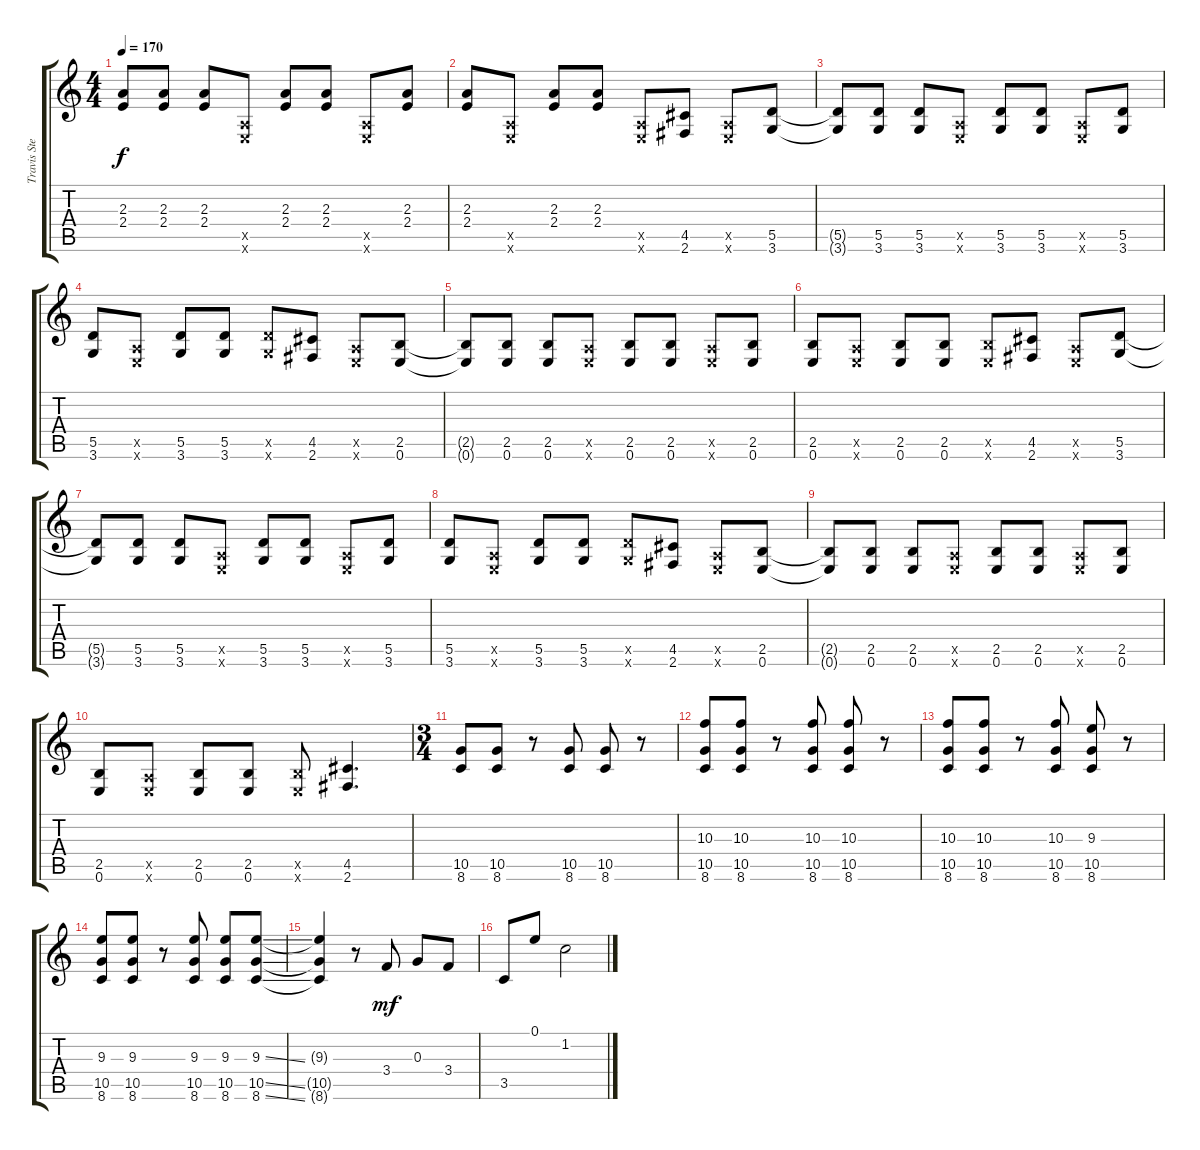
\track ("Travis Stever" "Travis Ste") {instrument distortionguitar}
\staff {score tabs}
\tuning (E4 B3 G3 D3 A2 E2) {hide}
\ts (4 4)
\tempo 170
\clef g2
\ks c
(2.3{t} 2.4{t}).8{dy f} (2.3 2.4).8 (2.3 2.4).8 (0.5{x} 0.6{x}).8 (2.3 2.4).8 (2.3 2.4).8 (0.5{x} 0.6{x}).8 (2.3 2.4).8 |
(2.3 2.4).8 (0.5{x} 0.6{x}).8 (2.3 2.4).8 (2.3 2.4).8 (0.5{x} 0.6{x}).8 (4.5 2.6).8 (0.5{x} 0.6{x}).8 (5.5 3.6).8 |
(5.5{t} 3.6{t}).8 (5.5 3.6).8 (5.5 3.6).8 (0.5{x} 0.6{x}).8 (5.5 3.6).8 (5.5 3.6).8 (0.5{x} 0.6{x}).8 (5.5 3.6).8 |
(5.5 3.6).8 (0.5{x} 0.6{x}).8 (5.5 3.6).8 (5.5 3.6).8 (5.5{x} 3.6{x}).8 (4.5 2.6).8 (0.5{x} 0.6{x}).8 (2.5 0.6).8 |
(2.5{t} 0.6{t}).8 (2.5 0.6).8 (2.5 0.6).8 (0.5{x} 0.6{x}).8 (2.5 0.6).8 (2.5 0.6).8 (0.5{x} 0.6{x}).8 (2.5 0.6).8 |
(2.5 0.6).8 (0.5{x} 0.6{x}).8 (2.5 0.6).8 (2.5 0.6).8 (2.5{x} 0.6{x}).8 (4.5 2.6).8 (0.5{x} 0.6{x}).8 (5.5 3.6).8 |
(5.5{t} 3.6{t}).8 (5.5 3.6).8 (5.5 3.6).8 (0.5{x} 0.6{x}).8 (5.5 3.6).8 (5.5 3.6).8 (0.5{x} 0.6{x}).8 (5.5 3.6).8 |
(5.5 3.6).8 (0.5{x} 0.6{x}).8 (5.5 3.6).8 (5.5 3.6).8 (5.5{x} 3.6{x}).8 (4.5 2.6).8 (0.5{x} 0.6{x}).8 (2.5 0.6).8 |
(2.5{t} 0.6{t}).8 (2.5 0.6).8 (2.5 0.6).8 (0.5{x} 0.6{x}).8 (2.5 0.6).8 (2.5 0.6).8 (0.5{x} 0.6{x}).8 (2.5 0.6).8 |
(2.5 0.6).8 (0.5{x} 0.6{x}).8 (2.5 0.6).8 (2.5 0.6).8 (2.5{x} 0.6{x}).8 (4.5 2.6).4{d} |
\ts (3 4)
(10.5 8.6).8 (10.5 8.6).8 r.8 (10.5 8.6).8 (10.5 8.6).8 r.8 |
(10.3 10.5 8.6).8 (10.3 10.5 8.6).8 r.8 (10.3 10.5 8.6).8 (10.3 10.5 8.6).8 r.8 |
(10.3 10.5 8.6).8 (10.3 10.5 8.6).8 r.8 (10.3 10.5 8.6).8 (9.3 10.5 8.6).8 r.8 |
(9.3 10.5 8.6).8 (9.3 10.5 8.6).8 r.8 (9.3 10.5 8.6).8 (9.3 10.5 8.6).8 (9.3{ss} 10.5{ss} 8.6{ss}).8 |
(9.3{t} 10.5{t} 8.6{t}).4 r.8 3.4.8{dy mf} 0.3.8 3.4.8 |
3.5.8 0.1.8 1.2.2
